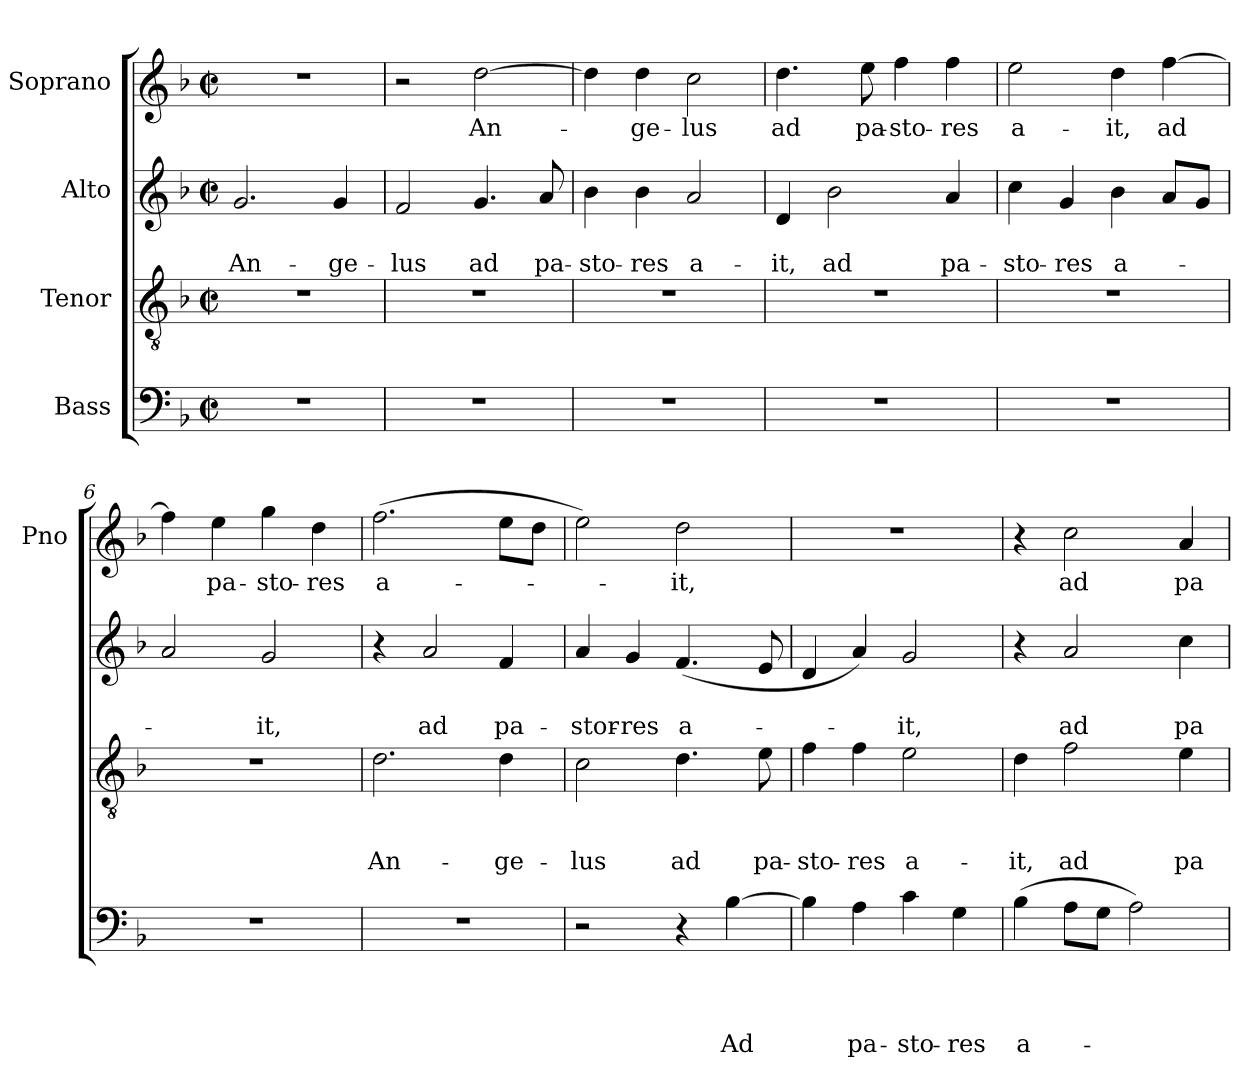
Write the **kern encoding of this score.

**kern	**text	**text	**text	**text	**kern	**text	**text	**text	**kern	**text	**text	**kern	**text
*part4	*part4	*part4	*part4	*part4	*part3	*part3	*part3	*part3	*part2	*part2	*part2	*part1	*part1
*staff4	*staff4	*staff4	*staff4	*staff4	*staff3	*staff3	*staff3	*staff3	*staff2	*staff2	*staff2	*staff1	*staff1
*I"Bass	*	*	*	*	*I"Tenor	*	*	*	*I"Alto	*	*	*I"Soprano	*
*	*	*	*	*	*	*	*	*	*	*	*	*I'Pno	*
*clefF4	*	*	*	*	*clefGv2	*	*	*	*clefG2	*	*	*clefG2	*
*k[b-]	*	*	*	*	*k[b-]	*	*	*	*k[b-]	*	*	*k[b-]	*
*F:	*	*	*	*	*F:	*	*	*	*F:	*	*	*F:	*
*M2/2	*	*	*	*	*M2/2	*	*	*	*M2/2	*	*	*M2/2	*
*met(c|)	*	*	*	*	*met(c|)	*	*	*	*met(c|)	*	*	*met(c|)	*
=1	=1	=1	=1	=1	=1	=1	=1	=1	=1	=1	=1	=1	=1
1r	.	.	.	.	1r	.	.	.	2.g/	.	An-	1r	.
.	.	.	.	.	.	.	.	.	4g/	.	-ge-	.	.
=2	=2	=2	=2	=2	=2	=2	=2	=2	=2	=2	=2	=2	=2
1r	.	.	.	.	1r	.	.	.	2f/	.	-lus	2r	.
.	.	.	.	.	.	.	.	.	4.g/	.	ad	[2dd\	An-
.	.	.	.	.	.	.	.	.	8a/	.	pa-	.	.
=3	=3	=3	=3	=3	=3	=3	=3	=3	=3	=3	=3	=3	=3
1r	.	.	.	.	1r	.	.	.	4b-\	.	-sto-	4dd\]	.
.	.	.	.	.	.	.	.	.	4b-\	.	-res	4dd\	-ge-
.	.	.	.	.	.	.	.	.	2a/	.	a-	2cc\	-lus
=4	=4	=4	=4	=4	=4	=4	=4	=4	=4	=4	=4	=4	=4
1r	.	.	.	.	1r	.	.	.	4d/	.	-it,	4.dd\	ad
.	.	.	.	.	.	.	.	.	2b-\	.	ad	.	.
.	.	.	.	.	.	.	.	.	.	.	.	8ee\	pa-
.	.	.	.	.	.	.	.	.	.	.	.	4ff\	-sto-
.	.	.	.	.	.	.	.	.	4a/	.	pa-	4ff\	-res
=5	=5	=5	=5	=5	=5	=5	=5	=5	=5	=5	=5	=5	=5
1r	.	.	.	.	1r	.	.	.	4cc\	.	-sto-	2ee\	a-
.	.	.	.	.	.	.	.	.	4g/	.	-res	.	.
.	.	.	.	.	.	.	.	.	4b-\	.	a-	4dd\	-it,
.	.	.	.	.	.	.	.	.	8a/L	.	.	[4ff\	ad
.	.	.	.	.	.	.	.	.	8g/J	.	.	.	.
=6	=6	=6	=6	=6	=6	=6	=6	=6	=6	=6	=6	=6	=6
1r	.	.	.	.	1r	.	.	.	2a/	.	-­	4ff\]	.
.	.	.	.	.	.	.	.	.	.	.	.	4ee\	pa-
.	.	.	.	.	.	.	.	.	2g/	.	it,	4gg\	-sto-
.	.	.	.	.	.	.	.	.	.	.	.	4dd\	-res
!!LO:LB:g=z
=7	=7	=7	=7	=7	=7	=7	=7	=7	=7	=7	=7	=7	=7
1r	.	.	.	.	2.d\	.	.	An-	4r	.	.	(2.ff\	a-
.	.	.	.	.	.	.	.	.	2a/	.	ad	.	.
.	.	.	.	.	4d\	.	.	-ge-	4f/	.	pa-	8ee\L	.
.	.	.	.	.	.	.	.	.	.	.	.	8dd\J	.
=8	=8	=8	=8	=8	=8	=8	=8	=8	=8	=8	=8	=8	=8
2r	.	.	.	.	2c\	.	.	-lus	4a/	.	-stor-	2ee\)	.
.	.	.	.	.	.	.	.	.	4g/	.	-res	.	.
4r	.	.	.	.	4.d\	.	.	ad	(4.f/	.	a-	2dd\	-it,
[4B-\	.	.	.	Ad	.	.	.	.	.	.	.	.	.
.	.	.	.	.	8e\	.	.	pa-	8e/	.	.	.	.
=9	=9	=9	=9	=9	=9	=9	=9	=9	=9	=9	=9	=9	=9
4B-\]	.	.	.	.	4f\	.	.	-sto-	4d/	.	.	1r	.
4A\	.	.	.	pa-	4f\	.	.	-res	4a/)	.	.	.	.
4c\	.	.	.	-sto-	2e\	.	.	a-	2g/	.	-it,	.	.
4G\	.	.	.	-res	.	.	.	.	.	.	.	.	.
=10	=10	=10	=10	=10	=10	=10	=10	=10	=10	=10	=10	=10	=10
(4B-\	.	.	.	a-	4d\	.	.	-it,	4r	.	.	4r	.
8A\L	.	.	.	.	2f\	.	.	ad	2a/	.	ad	2cc\	ad
8G\J	.	.	.	.	.	.	.	.	.	.	.	.	.
2A\)	.	.	.	.	.	.	.	.	.	.	.	.	.
.	.	.	.	.	4e\	.	.	pa-	4cc\	.	pa-	4a/	pa-
=	=	=	=	=	=	=	=	=	=	=	=	=	=
*-	*-	*-	*-	*-	*-	*-	*-	*-	*-	*-	*-	*-	*-
